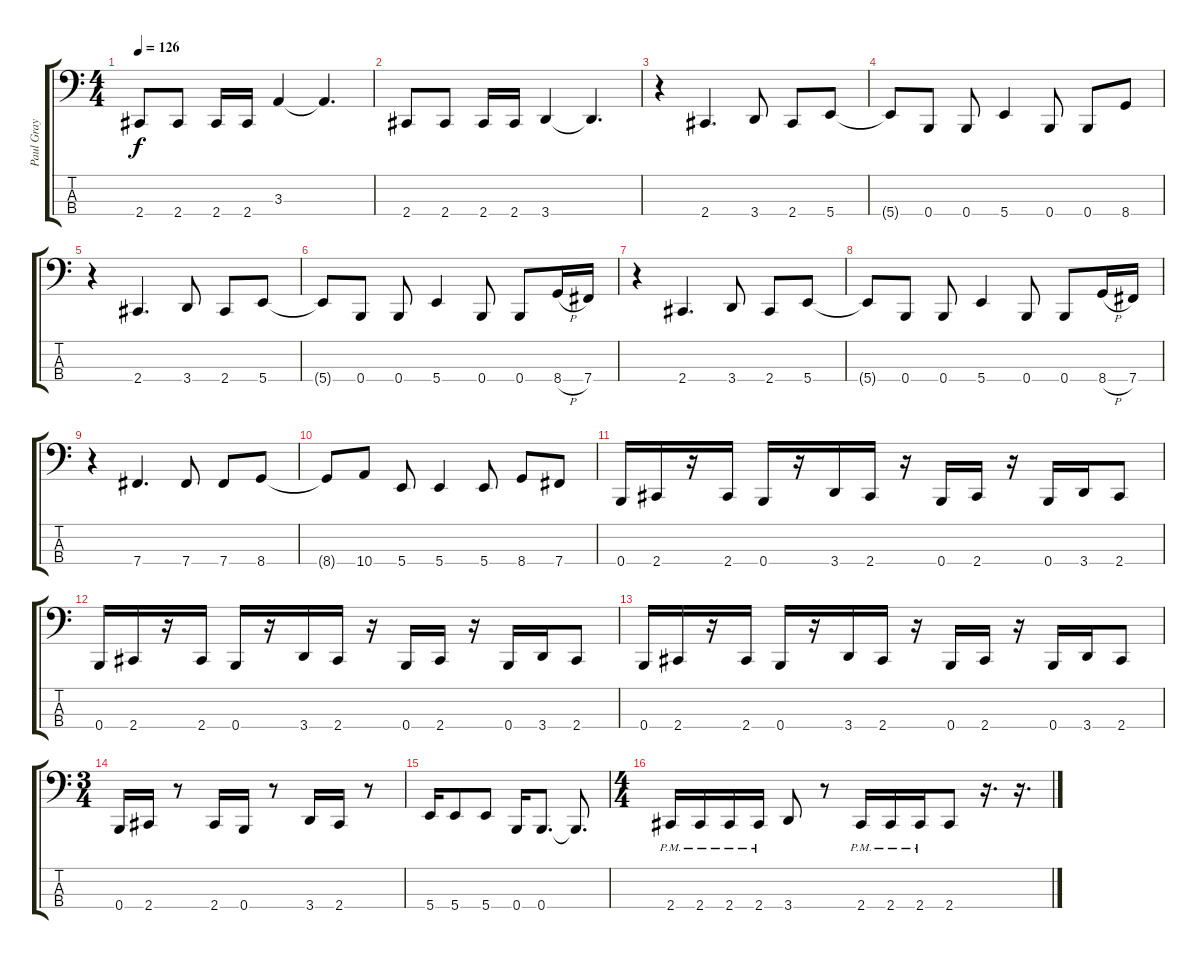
\track ("Paul Gray" "Paul Gray") {instrument electricbasspick}
\staff {score tabs}
\tuning (E2 B1 Gb1 B0) {hide}
\ts (4 4)
\tempo 126
\clef f4
\ks c
2.4.8{dy f} 2.4.8 2.4.16 2.4.16 3.3.4 3.3{t}.4{d} |
2.4.8 2.4.8 2.4.16 2.4.16 3.4.4 3.4{t}.4{d} |
r.4 2.4.4{d} 3.4.8 2.4.8 5.4.8 |
5.4{t}.8 0.4.8 0.4.8 5.4.4 0.4.8 0.4.8 8.4.8 |
r.4 2.4.4{d} 3.4.8 2.4.8 5.4.8 |
5.4{t}.8 0.4.8 0.4.8 5.4.4 0.4.8 0.4.8 8.4{h}.16 7.4.16 |
r.4 2.4.4{d} 3.4.8 2.4.8 5.4.8 |
5.4{t}.8 0.4.8 0.4.8 5.4.4 0.4.8 0.4.8 8.4{h}.16 7.4.16 |
r.4 7.4.4{d} 7.4.8 7.4.8 8.4.8 |
8.4{t}.8 10.4.8 5.4.8 5.4.4 5.4.8 8.4.8 7.4.8 |
0.4.16 2.4.16 r.16 2.4.16 0.4.16 r.16 3.4.16 2.4.16 r.16 0.4.16 2.4.16 r.16 0.4.16 3.4.16 2.4.8 |
0.4.16 2.4.16 r.16 2.4.16 0.4.16 r.16 3.4.16 2.4.16 r.16 0.4.16 2.4.16 r.16 0.4.16 3.4.16 2.4.8 |
0.4.16 2.4.16 r.16 2.4.16 0.4.16 r.16 3.4.16 2.4.16 r.16 0.4.16 2.4.16 r.16 0.4.16 3.4.16 2.4.8 |
\ts (3 4)
0.4.16 2.4.16 r.8 2.4.16 0.4.16 r.8 3.4.16 2.4.16 r.8 |
5.4.16 5.4.8 5.4.8 0.4.16 0.4.8{d} 0.4{t}.8{d} |
\ts (4 4)
2.4{pm}.16 2.4{pm}.16 2.4{pm}.16 2.4{pm}.16 3.4.8 r.8 2.4{pm}.16 2.4{pm}.16 2.4{pm}.16 2.4.8 r.16{d} r.16{d}
